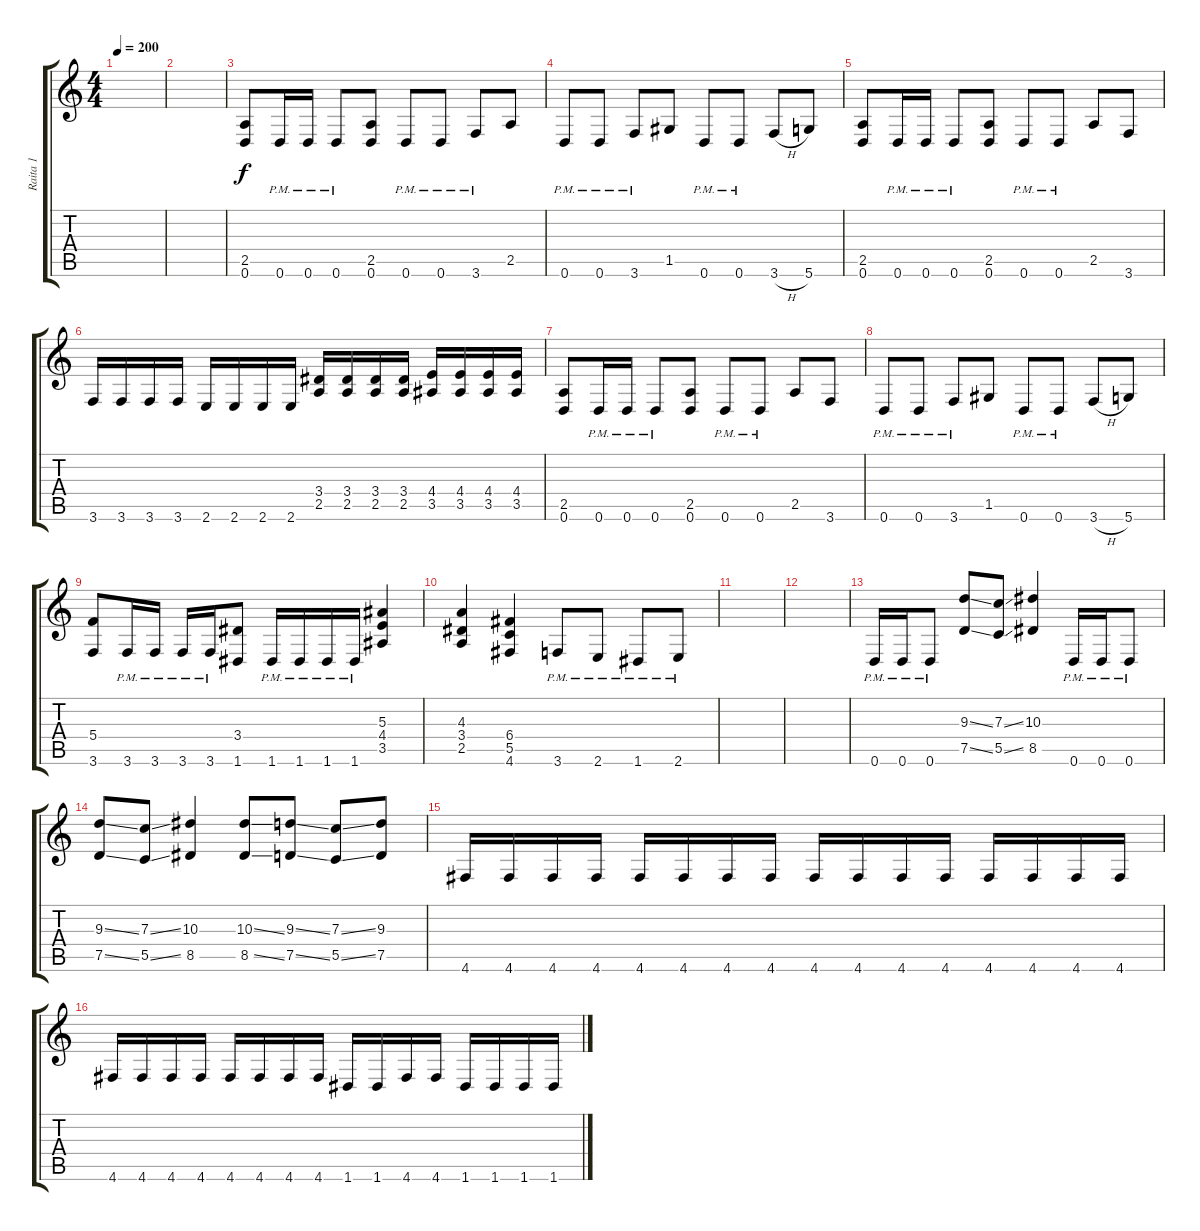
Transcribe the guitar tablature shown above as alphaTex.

\track ("Raita 1" "Raita 1") {instrument distortionguitar}
\staff {score tabs}
\tuning (D4 A3 F3 C3 G2 D2) {hide}
\ts (4 4)
\tempo 200
\clef g2
\ks c
|
|
(2.5 0.6).8 0.6{pm}.16 0.6{pm}.16 0.6{pm}.8 (2.5 0.6).8 0.6{pm}.8 0.6{pm}.8 3.6{pm}.8 2.5.8 |
0.6{pm}.8 0.6{pm}.8 3.6{pm}.8 1.5.8 0.6{pm}.8 0.6{pm}.8 3.6{h}.8 5.6.8 |
(2.5 0.6).8 0.6{pm}.16 0.6{pm}.16 0.6{pm}.8 (2.5 0.6).8 0.6{pm}.8 0.6{pm}.8 2.5.8 3.6.8 |
3.6.16 3.6.16 3.6.16 3.6.16 2.6.16 2.6.16 2.6.16 2.6.16 (3.4 2.5).16 (3.4 2.5).16 (3.4 2.5).16 (3.4 2.5).16 (4.4 3.5).16 (4.4 3.5).16 (4.4 3.5).16 (4.4 3.5).16 |
(2.5 0.6).8 0.6{pm}.16 0.6{pm}.16 0.6{pm}.8 (2.5 0.6).8 0.6{pm}.8 0.6{pm}.8 2.5.8 3.6.8 |
0.6{pm}.8 0.6{pm}.8 3.6{pm}.8 1.5.8 0.6{pm}.8 0.6{pm}.8 3.6{h}.8 5.6.8 |
(5.4 3.6).8 3.6{pm}.16 3.6{pm}.16 3.6{pm}.16 3.6{pm}.16 (3.4 1.6).8 1.6{pm}.16 1.6{pm}.16 1.6{pm}.16 1.6{pm}.16 (5.3 4.4 3.5).4 |
(4.3 3.4 2.5).4 (6.4 5.5 4.6).4 3.6{pm}.8 2.6{pm}.8 1.6{pm}.8 2.6{pm}.8 |
|
|
0.6{pm}.16 0.6{pm}.16 0.6{pm}.8 (9.3{ss} 7.5{ss}).8 (7.3{ss} 5.5{ss}).8 (10.3 8.5).4 0.6{pm}.16 0.6{pm}.16 0.6{pm}.8 |
(9.3{ss} 7.5{ss}).8 (7.3{ss} 5.5{ss}).8 (10.3 8.5).4 (10.3{ss} 8.5{ss}).8 (9.3{ss} 7.5{ss}).8 (7.3{ss} 5.5{ss}).8 (9.3 7.5).8 |
4.6.16 4.6.16 4.6.16 4.6.16 4.6.16 4.6.16 4.6.16 4.6.16 4.6.16 4.6.16 4.6.16 4.6.16 4.6.16 4.6.16 4.6.16 4.6.16 |
4.6.16 4.6.16 4.6.16 4.6.16 4.6.16 4.6.16 4.6.16 4.6.16 1.6.16 1.6.16 4.6.16 4.6.16 1.6.16 1.6.16 1.6.16 1.6.16
